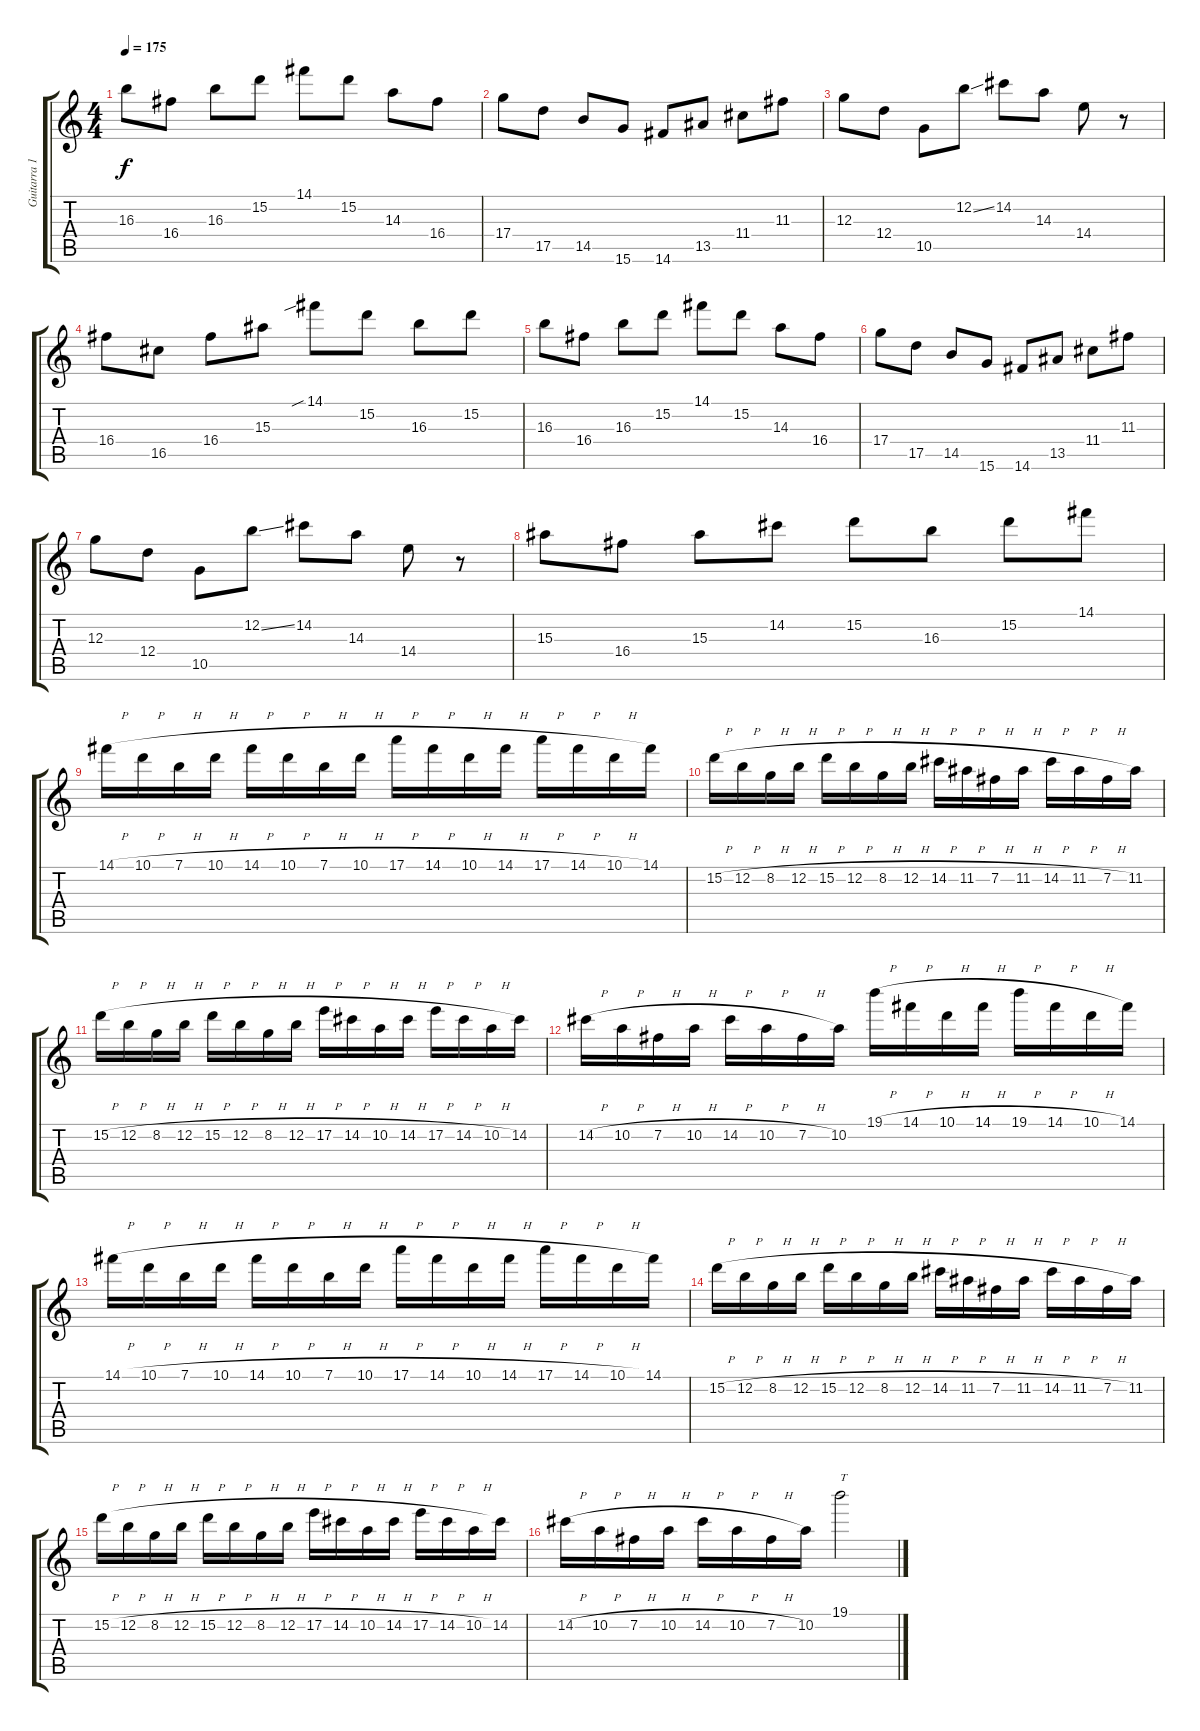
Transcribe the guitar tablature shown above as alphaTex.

\track ("Guitarra 1" "Guitarra 1") {instrument distortionguitar}
\staff {score tabs}
\tuning (E4 B3 G3 D3 A2 E2) {hide}
\ts (4 4)
\tempo 175
\clef g2
\ks c
16.3.8{dy f} 16.4.8 16.3.8 15.2.8 14.1.8 15.2.8 14.3.8 16.4.8 |
17.4.8 17.5.8 14.5.8 15.6.8 14.6.8 13.5.8 11.4.8 11.3.8 |
12.3.8 12.4.8 10.5.8 12.2{ss}.8 14.2.8 14.3.8 14.4.8 r.8 |
16.4.8 16.5.8 16.4.8 15.3.8 14.1{sib}.8 15.2.8 16.3.8 15.2.8 |
16.3.8 16.4.8 16.3.8 15.2.8 14.1.8 15.2.8 14.3.8 16.4.8 |
17.4.8 17.5.8 14.5.8 15.6.8 14.6.8 13.5.8 11.4.8 11.3.8 |
12.3.8 12.4.8 10.5.8 12.2{ss}.8 14.2.8 14.3.8 14.4.8 r.8 |
15.3.8 16.4.8 15.3.8 14.2.8 15.2.8 16.3.8 15.2.8 14.1.8 |
14.1{h}.16 10.1{h}.16 7.1{h}.16 10.1{h}.16 14.1{h}.16 10.1{h}.16 7.1{h}.16 10.1{h}.16 17.1{h}.16 14.1{h}.16 10.1{h}.16 14.1{h}.16 17.1{h}.16 14.1{h}.16 10.1{h}.16 14.1.16 |
15.2{h}.16 12.2{h}.16 8.2{h}.16 12.2{h}.16 15.2{h}.16 12.2{h}.16 8.2{h}.16 12.2{h}.16 14.2{h}.16 11.2{h}.16 7.2{h}.16 11.2{h}.16 14.2{h}.16 11.2{h}.16 7.2{h}.16 11.2.16 |
15.2{h}.16 12.2{h}.16 8.2{h}.16 12.2{h}.16 15.2{h}.16 12.2{h}.16 8.2{h}.16 12.2{h}.16 17.2{h}.16 14.2{h}.16 10.2{h}.16 14.2{h}.16 17.2{h}.16 14.2{h}.16 10.2{h}.16 14.2.16 |
14.2{h}.16 10.2{h}.16 7.2{h}.16 10.2{h}.16 14.2{h}.16 10.2{h}.16 7.2{h}.16 10.2.16 19.1{h}.16 14.1{h}.16 10.1{h}.16 14.1{h}.16 19.1{h}.16 14.1{h}.16 10.1{h}.16 14.1.16 |
14.1{h}.16 10.1{h}.16 7.1{h}.16 10.1{h}.16 14.1{h}.16 10.1{h}.16 7.1{h}.16 10.1{h}.16 17.1{h}.16 14.1{h}.16 10.1{h}.16 14.1{h}.16 17.1{h}.16 14.1{h}.16 10.1{h}.16 14.1.16 |
15.2{h}.16 12.2{h}.16 8.2{h}.16 12.2{h}.16 15.2{h}.16 12.2{h}.16 8.2{h}.16 12.2{h}.16 14.2{h}.16 11.2{h}.16 7.2{h}.16 11.2{h}.16 14.2{h}.16 11.2{h}.16 7.2{h}.16 11.2.16 |
15.2{h}.16 12.2{h}.16 8.2{h}.16 12.2{h}.16 15.2{h}.16 12.2{h}.16 8.2{h}.16 12.2{h}.16 17.2{h}.16 14.2{h}.16 10.2{h}.16 14.2{h}.16 17.2{h}.16 14.2{h}.16 10.2{h}.16 14.2.16 |
14.2{h}.16 10.2{h}.16 7.2{h}.16 10.2{h}.16 14.2{h}.16 10.2{h}.16 7.2{h}.16 10.2.16 19.1.2{txt "T"}
